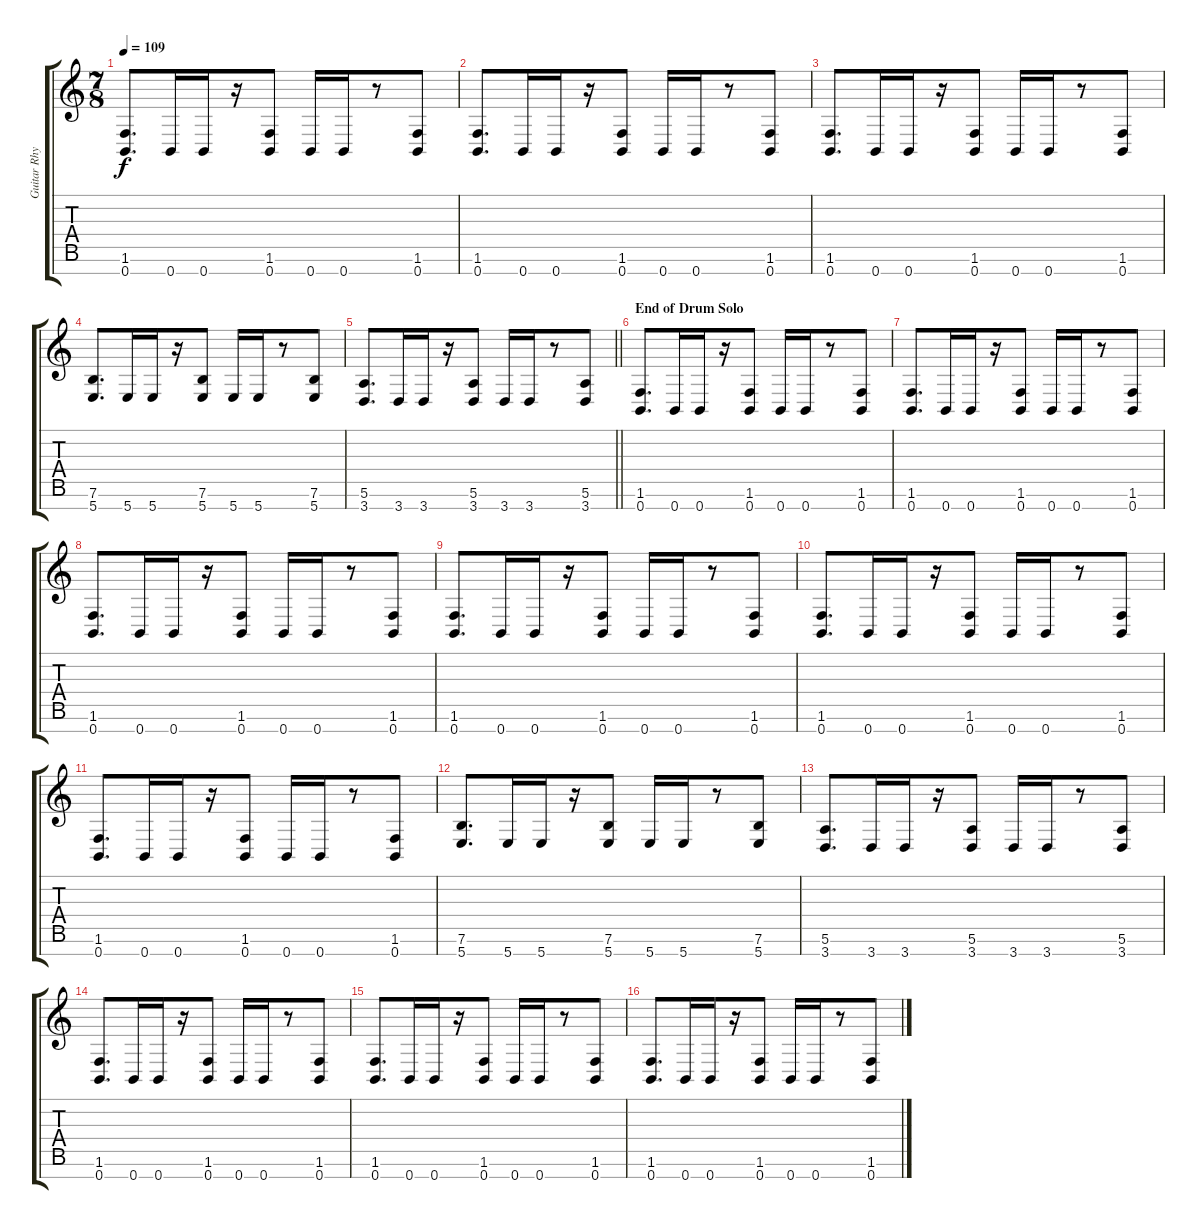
\track ("Guitar Rhythm and Overdubs" "Guitar Rhy") {instrument distortionguitar}
\staff {score tabs}
\tuning (E4 B3 G3 D3 A2 E2 B1) {hide}
\ts (7 8)
\tempo 109
\clef g2
\ks c
(1.6 0.7).8{d dy f} 0.7.16 0.7.16 r.16 (1.6 0.7).8 0.7.16 0.7.16 r.8 (1.6 0.7).8 |
(1.6 0.7).8{d} 0.7.16 0.7.16 r.16 (1.6 0.7).8 0.7.16 0.7.16 r.8 (1.6 0.7).8 |
(1.6 0.7).8{d} 0.7.16 0.7.16 r.16 (1.6 0.7).8 0.7.16 0.7.16 r.8 (1.6 0.7).8 |
(7.6 5.7).8{d} 5.7.16 5.7.16 r.16 (7.6 5.7).8 5.7.16 5.7.16 r.8 (7.6 5.7).8 |
\barLineRight lightlight
(5.6 3.7).8{d} 3.7.16 3.7.16 r.16 (5.6 3.7).8 3.7.16 3.7.16 r.8 (5.6 3.7).8 |
\section ("" "End of Drum Solo")
(1.6 0.7).8{d} 0.7.16 0.7.16 r.16 (1.6 0.7).8 0.7.16 0.7.16 r.8 (1.6 0.7).8 |
(1.6 0.7).8{d} 0.7.16 0.7.16 r.16 (1.6 0.7).8 0.7.16 0.7.16 r.8 (1.6 0.7).8 |
(1.6 0.7).8{d} 0.7.16 0.7.16 r.16 (1.6 0.7).8 0.7.16 0.7.16 r.8 (1.6 0.7).8 |
(1.6 0.7).8{d} 0.7.16 0.7.16 r.16 (1.6 0.7).8 0.7.16 0.7.16 r.8 (1.6 0.7).8 |
(1.6 0.7).8{d} 0.7.16 0.7.16 r.16 (1.6 0.7).8 0.7.16 0.7.16 r.8 (1.6 0.7).8 |
(1.6 0.7).8{d} 0.7.16 0.7.16 r.16 (1.6 0.7).8 0.7.16 0.7.16 r.8 (1.6 0.7).8 |
(7.6 5.7).8{d} 5.7.16 5.7.16 r.16 (7.6 5.7).8 5.7.16 5.7.16 r.8 (7.6 5.7).8 |
(5.6 3.7).8{d} 3.7.16 3.7.16 r.16 (5.6 3.7).8 3.7.16 3.7.16 r.8 (5.6 3.7).8 |
(1.6 0.7).8{d} 0.7.16 0.7.16 r.16 (1.6 0.7).8 0.7.16 0.7.16 r.8 (1.6 0.7).8 |
(1.6 0.7).8{d} 0.7.16 0.7.16 r.16 (1.6 0.7).8 0.7.16 0.7.16 r.8 (1.6 0.7).8 |
(1.6 0.7).8{d} 0.7.16 0.7.16 r.16 (1.6 0.7).8 0.7.16 0.7.16 r.8 (1.6 0.7).8
